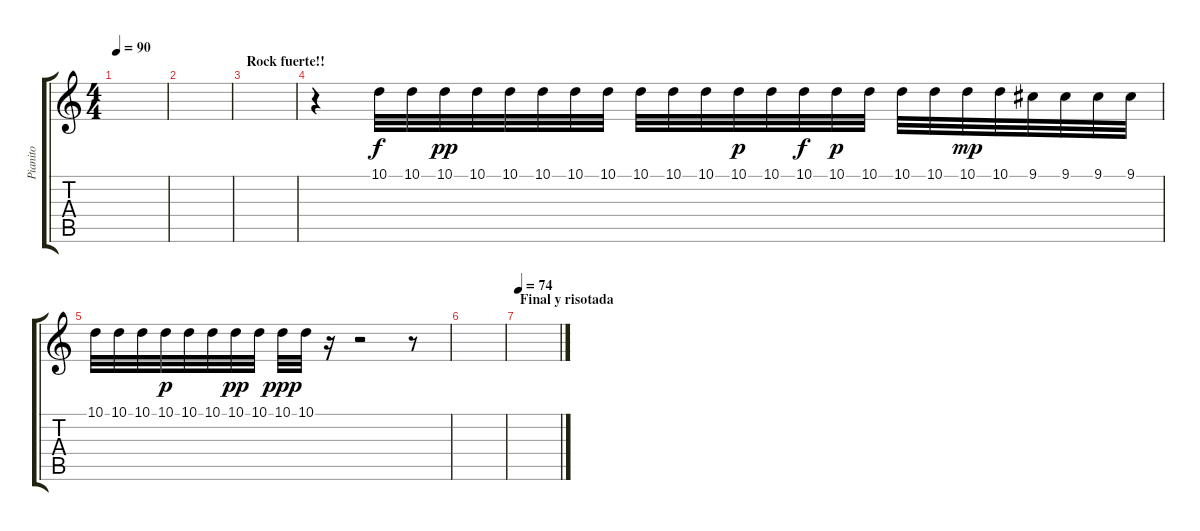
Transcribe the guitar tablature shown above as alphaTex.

\track ("Pianito" "Pianito") {instrument honkytonkpiano}
\staff {score tabs}
\tuning (E4 B3 G3 D3 A2 E2) {hide}
\ts (4 4)
\tempo 90
\clef g2
\ks c
|
|
\section ("" "Rock fuerte!!")
|
r.4 10.1.32 10.1.32 10.1.32{dy pp} 10.1.32 10.1.32 10.1.32 10.1.32 10.1.32 10.1.32 10.1.32 10.1.32 10.1.32{dy p} 10.1.32 10.1.32{dy f} 10.1.32{dy p} 10.1.32 10.1.32 10.1.32 10.1.32{dy mp} 10.1.32 9.1.32 9.1.32 9.1.32 9.1.32 |
10.1.32 10.1.32 10.1.32 10.1.32{dy p} 10.1.32 10.1.32 10.1.32{dy pp} 10.1.32 10.1.32{dy ppp} 10.1.32 r.16 r.2 r.8 |
|
\section ("" "Final y risotada")
\tempo 74
